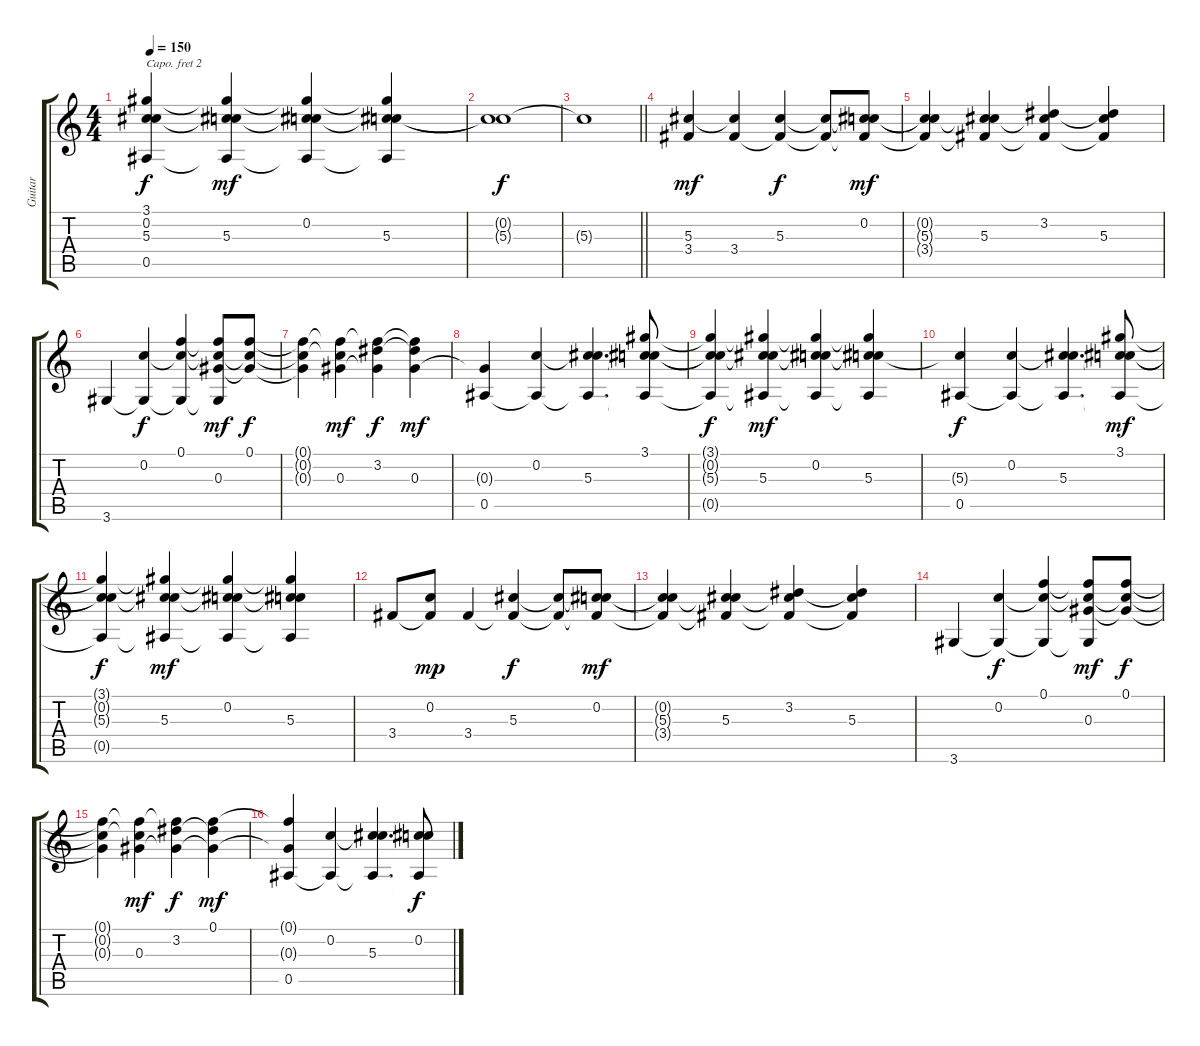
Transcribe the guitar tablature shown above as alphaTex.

\track ("Guitar" "Guitar") {instrument acousticguitarsteel}
\staff {score tabs}
\capo 2
\tuning (Eb4 Bb3 Gb3 Db3 Ab2 Eb2) {hide}
\ts (4 4)
\tempo 150
\clef g2
\ks c
(3.1{t} 0.2{t} 5.3{t} 0.5{t}).4{dy f} (3.1{t} 0.2{t} 5.3 0.5{t}).4{dy mf} (3.1{t} 0.2 5.3{t} 0.5{t}).4 (3.1{t} 0.2{t} 5.3 0.5{t}).4 |
(0.2{t} 5.3{t}).1{dy f} |
\barLineRight lightlight
5.3{t}.1 |
\section ("" "")
(5.3 3.4).4{dy mf} (5.3{t} 3.4).4 (5.3 3.4{t}).4{dy f} (5.3{t} 3.4{t}).8 (0.2 5.3{t} 3.4{t}).8{dy mf} |
(0.2{t} 5.3{t} 3.4{t}).4 (0.2{t} 5.3 3.4{t}).4 (3.2 5.3{t} 3.4{t}).4 (3.2{t} 5.3 3.4{t}).4 |
3.6.4 (0.2 3.6{t}).4{dy f} (0.1 0.2{t} 3.6{t}).4 (0.1{t} 0.2{t} 0.3 3.6{t}).8{dy mf} (0.1 0.2{t} 0.3{t}).8{dy f} |
(0.1{t} 0.2{t} 0.3{t}).4 (0.1{t} 0.2{t} 0.3).4{dy mf} (0.1{t} 3.2 0.3{t}).4{dy f} (0.1{t} 3.2{t} 0.3).4{dy mf} |
(0.3{t} 0.5).4 (0.2 0.5{t}).4 (0.2{t} 5.3 0.5{t}).4{d} (3.1 0.2{t} 5.3{t} 0.5{t}).8 |
(3.1{t} 0.2{t} 5.3{t} 0.5{t}).4{dy f} (3.1{t} 0.2{t} 5.3 0.5{t}).4{dy mf} (3.1{t} 0.2 5.3{t} 0.5{t}).4 (3.1{t} 0.2{t} 5.3 0.5{t}).4 |
(5.3{t} 0.5).4{dy f} (0.2 0.5{t}).4 (0.2{t} 5.3 0.5{t}).4{d} (3.1 0.2{t} 5.3{t} 0.5{t}).8{dy mf} |
(3.1{t} 0.2{t} 5.3{t} 0.5{t}).4{dy f} (3.1{t} 0.2{t} 5.3 0.5{t}).4{dy mf} (3.1{t} 0.2 5.3{t} 0.5{t}).4 (3.1{t} 0.2{t} 5.3 0.5{t}).4 |
3.4.8 (0.2 3.4{t}).8{dy mp} 3.4.4 (5.3 3.4{t}).4{dy f} (5.3{t} 3.4{t}).8 (0.2 5.3{t} 3.4{t}).8{dy mf} |
(0.2{t} 5.3{t} 3.4{t}).4 (0.2{t} 5.3 3.4{t}).4 (3.2 5.3{t} 3.4{t}).4 (3.2{t} 5.3 3.4{t}).4 |
3.6.4 (0.2 3.6{t}).4{dy f} (0.1 0.2{t} 3.6{t}).4 (0.1{t} 0.2{t} 0.3 3.6{t}).8{dy mf} (0.1 0.2{t} 0.3{t}).8{dy f} |
(0.1{t} 0.2{t} 0.3{t}).4 (0.1{t} 0.2{t} 0.3).4{dy mf} (0.1{t} 3.2 0.3{t}).4{dy f} (0.1 3.2{t} 0.3{t}).4{dy mf} |
(0.1{t} 0.3{t} 0.5).4 (0.2 0.5{t}).4 (0.2{t} 5.3 0.5{t}).4{d} (0.2 5.3{t} 0.5{t}).8{dy f}
